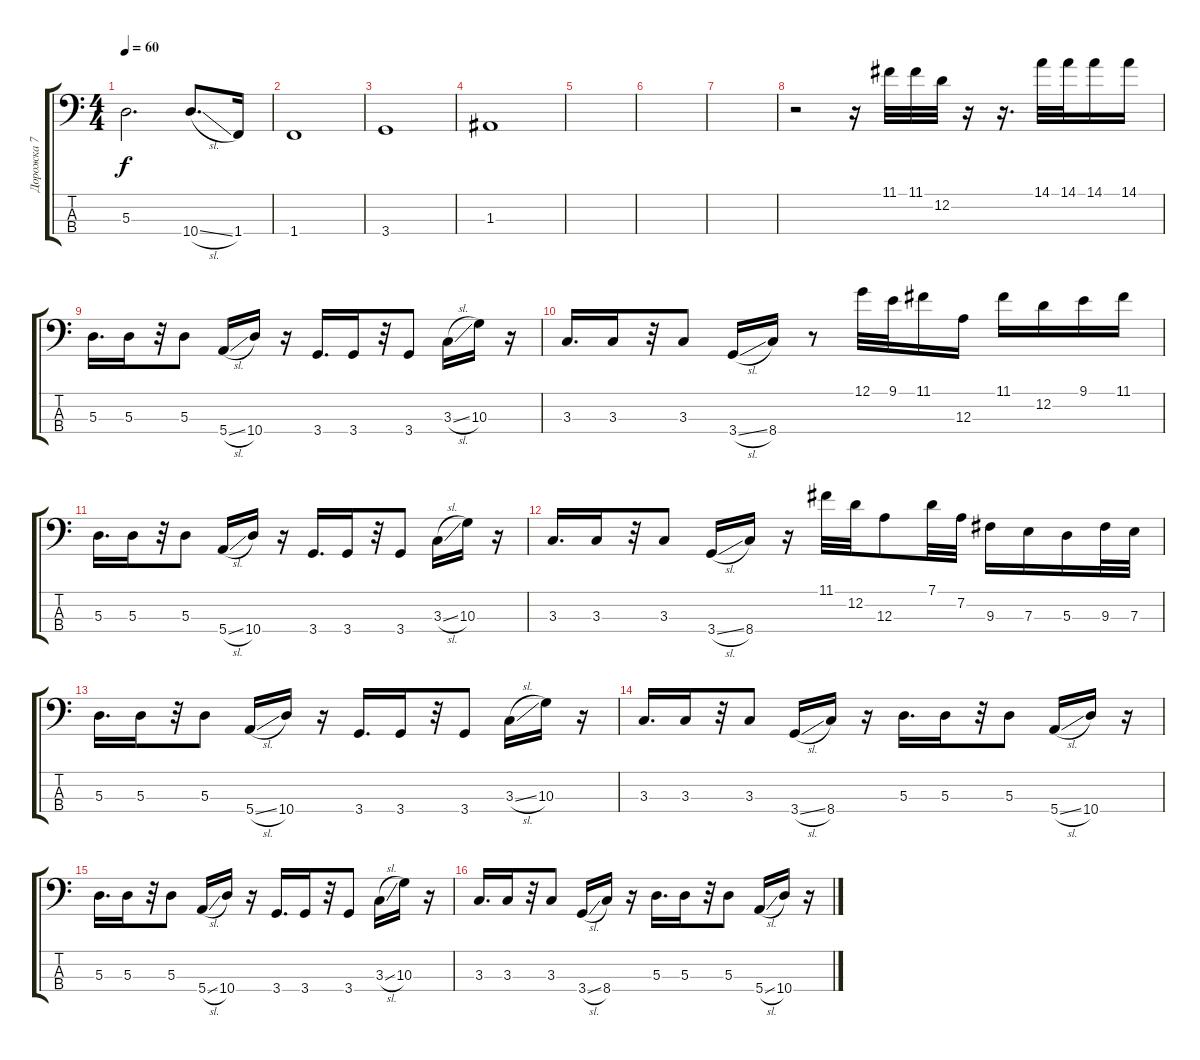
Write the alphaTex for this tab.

\track ("Дорожка 7" "Дорожка 7") {instrument electricbassfinger}
\staff {score tabs}
\tuning (G2 D2 A1 E1) {hide}
\ts (4 4)
\tempo 60
\clef f4
\ks c
5.3.2{d dy f} 10.4{sl}.8{d} 1.4.16 |
1.4.1 |
3.4.1 |
1.3.1 |
|
|
|
r.2 r.16 11.1.32 11.1.32 12.2.32 r.16 r.16{d} 14.1.32 14.1.32 14.1.16 14.1.16 |
5.3.16{d} 5.3.16 r.32 5.3.8 5.4{sl}.16 10.4.16 r.16 3.4.16{d} 3.4.16 r.32 3.4.8 3.3{sl}.16 10.3.16 r.16 |
3.3.16{d} 3.3.16 r.32 3.3.8 3.4{sl}.16 8.4.16 r.8 12.1.32 9.1.32 11.1.16 12.3.16 11.1.16 12.2.16 9.1.16 11.1.16 |
5.3.16{d} 5.3.16 r.32 5.3.8 5.4{sl}.16 10.4.16 r.16 3.4.16{d} 3.4.16 r.32 3.4.8 3.3{sl}.16 10.3.16 r.16 |
3.3.16{d} 3.3.16 r.32 3.3.8 3.4{sl}.16 8.4.16 r.16 11.1.32 12.2.32 12.3.8 7.1.32 7.2.32 9.3.16 7.3.16 5.3.16 9.3.32 7.3.32 |
5.3.16{d} 5.3.16 r.32 5.3.8 5.4{sl}.16 10.4.16 r.16 3.4.16{d} 3.4.16 r.32 3.4.8 3.3{sl}.16 10.3.16 r.16 |
3.3.16{d} 3.3.16 r.32 3.3.8 3.4{sl}.16 8.4.16 r.16 5.3.16{d} 5.3.16 r.32 5.3.8 5.4{sl}.16 10.4.16 r.16 |
5.3.16{d} 5.3.16 r.32 5.3.8 5.4{sl}.16 10.4.16 r.16 3.4.16{d} 3.4.16 r.32 3.4.8 3.3{sl}.16 10.3.16 r.16 |
3.3.16{d} 3.3.16 r.32 3.3.8 3.4{sl}.16 8.4.16 r.16 5.3.16{d} 5.3.16 r.32 5.3.8 5.4{sl}.16 10.4.16 r.16
